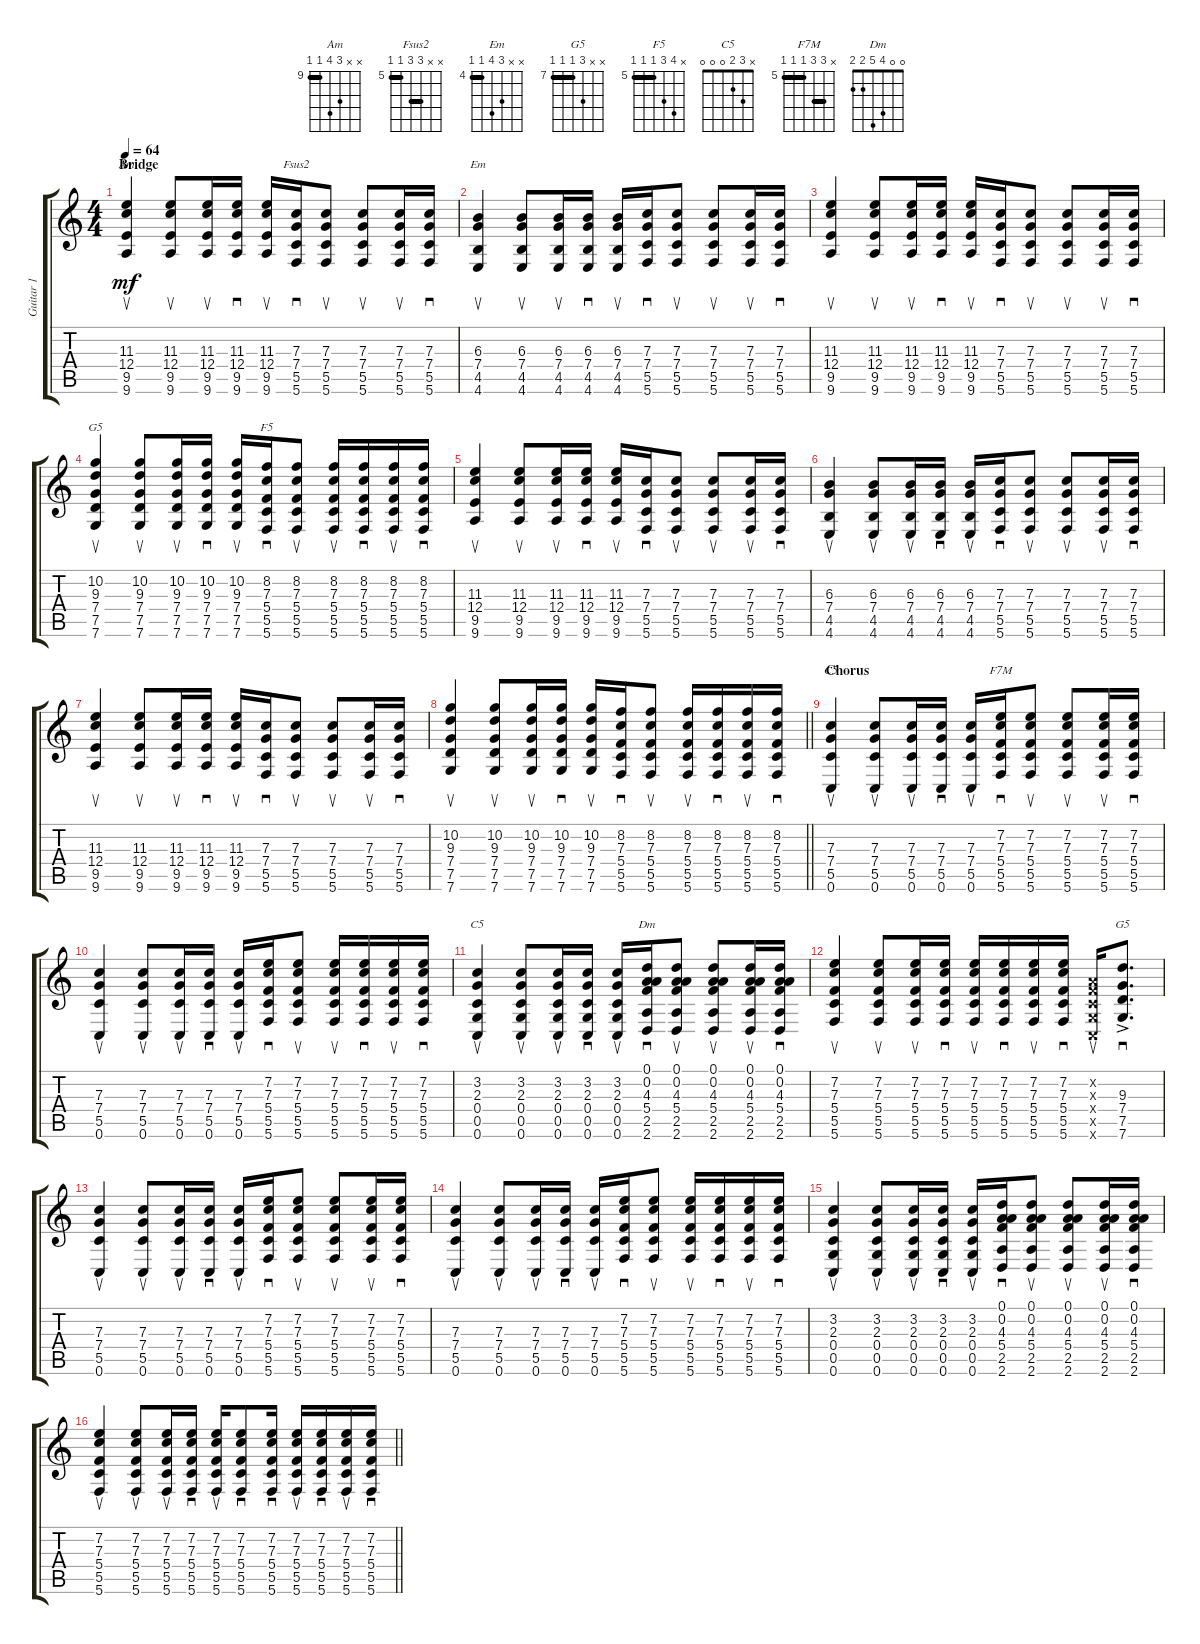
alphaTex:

\track ("Guitar 1" "Guitar 1") {instrument acousticguitarsteel}
\staff {score tabs}
\tuning (D4 A3 F3 C3 G2 C2) {hide}
\chord ("Am" x x 11 12 9 9) {firstfret 9 barre 9}
\chord ("Fsus2" x x 7 7 5 5) {firstfret 5 barre (5 7)}
\chord ("Em" x x 6 7 4 4) {firstfret 4 barre 4}
\chord ("G5" x 10 9 7 7 7) {firstfret 7 barre 7}
\chord ("F5" x 8 7 5 5 5) {firstfret 5 barre 5}
\chord ("C5" x x 7 7 5 0) {firstfret 5 barre 7}
\chord ("F7M" x 7 7 5 5 5) {firstfret 5 barre (5 7)}
\chord ("C5" x 3 2 0 0 0)
\chord ("Dm" 0 0 4 5 2 2)
\chord ("G5" x x 9 7 7 7) {firstfret 7 barre 7}
\ts (4 4)
\section ("" "Bridge")
\tempo 64
\clef g2
\ks c
(11.3 12.4 9.5 9.6).4{su ch "Am" dy mf} (11.3 12.4 9.5 9.6).8{su} (11.3 12.4 9.5 9.6).16{su} (11.3 12.4 9.5 9.6).16{sd} (11.3 12.4 9.5 9.6).16{su} (7.3 7.4 5.5 5.6).16{sd ch "Fsus2"} (7.3 7.4 5.5 5.6).8{su} (7.3 7.4 5.5 5.6).8{su} (7.3 7.4 5.5 5.6).16{su} (7.3 7.4 5.5 5.6).16{sd} |
(6.3 7.4 4.5 4.6).4{su ch "Em"} (6.3 7.4 4.5 4.6).8{su} (6.3 7.4 4.5 4.6).16{su} (6.3 7.4 4.5 4.6).16{sd} (6.3 7.4 4.5 4.6).16{su} (7.3 7.4 5.5 5.6).16{sd} (7.3 7.4 5.5 5.6).8{su} (7.3 7.4 5.5 5.6).8{su} (7.3 7.4 5.5 5.6).16{su} (7.3 7.4 5.5 5.6).16{sd} |
(11.3 12.4 9.5 9.6).4{su} (11.3 12.4 9.5 9.6).8{su} (11.3 12.4 9.5 9.6).16{su} (11.3 12.4 9.5 9.6).16{sd} (11.3 12.4 9.5 9.6).16{su} (7.3 7.4 5.5 5.6).16{sd} (7.3 7.4 5.5 5.6).8{su} (7.3 7.4 5.5 5.6).8{su} (7.3 7.4 5.5 5.6).16{su} (7.3 7.4 5.5 5.6).16{sd} |
(10.2 9.3 7.4 7.5 7.6).4{su ch "G5"} (10.2 9.3 7.4 7.5 7.6).8{su} (10.2 9.3 7.4 7.5 7.6).16{su} (10.2 9.3 7.4 7.5 7.6).16{sd} (10.2 9.3 7.4 7.5 7.6).16{su} (8.2 7.3 5.4 5.5 5.6).16{sd ch "F5"} (8.2 7.3 5.4 5.5 5.6).8{su} (8.2 7.3 5.4 5.5 5.6).16{su} (8.2 7.3 5.4 5.5 5.6).16{sd} (8.2 7.3 5.4 5.5 5.6).16{su} (8.2 7.3 5.4 5.5 5.6).16{sd} |
(11.3 12.4 9.5 9.6).4{su} (11.3 12.4 9.5 9.6).8{su} (11.3 12.4 9.5 9.6).16{su} (11.3 12.4 9.5 9.6).16{sd} (11.3 12.4 9.5 9.6).16{su} (7.3 7.4 5.5 5.6).16{sd} (7.3 7.4 5.5 5.6).8{su} (7.3 7.4 5.5 5.6).8{su} (7.3 7.4 5.5 5.6).16{su} (7.3 7.4 5.5 5.6).16{sd} |
(6.3 7.4 4.5 4.6).4{su} (6.3 7.4 4.5 4.6).8{su} (6.3 7.4 4.5 4.6).16{su} (6.3 7.4 4.5 4.6).16{sd} (6.3 7.4 4.5 4.6).16{su} (7.3 7.4 5.5 5.6).16{sd} (7.3 7.4 5.5 5.6).8{su} (7.3 7.4 5.5 5.6).8{su} (7.3 7.4 5.5 5.6).16{su} (7.3 7.4 5.5 5.6).16{sd} |
(11.3 12.4 9.5 9.6).4{su} (11.3 12.4 9.5 9.6).8{su} (11.3 12.4 9.5 9.6).16{su} (11.3 12.4 9.5 9.6).16{sd} (11.3 12.4 9.5 9.6).16{su} (7.3 7.4 5.5 5.6).16{sd} (7.3 7.4 5.5 5.6).8{su} (7.3 7.4 5.5 5.6).8{su} (7.3 7.4 5.5 5.6).16{su} (7.3 7.4 5.5 5.6).16{sd} |
\barLineRight lightlight
(10.2 9.3 7.4 7.5 7.6).4{su} (10.2 9.3 7.4 7.5 7.6).8{su} (10.2 9.3 7.4 7.5 7.6).16{su} (10.2 9.3 7.4 7.5 7.6).16{sd} (10.2 9.3 7.4 7.5 7.6).16{su} (8.2 7.3 5.4 5.5 5.6).16{sd} (8.2 7.3 5.4 5.5 5.6).8{su} (8.2 7.3 5.4 5.5 5.6).16{su} (8.2 7.3 5.4 5.5 5.6).16{sd} (8.2 7.3 5.4 5.5 5.6).16{su} (8.2 7.3 5.4 5.5 5.6).16{sd} |
\section ("" "Chorus")
(7.3 7.4 5.5 0.6).4{su ch "C5"} (7.3 7.4 5.5 0.6).8{su} (7.3 7.4 5.5 0.6).16{su} (7.3 7.4 5.5 0.6).16{sd} (7.3 7.4 5.5 0.6).16{su} (7.2 7.3 5.4 5.5 5.6).16{sd ch "F7M"} (7.2 7.3 5.4 5.5 5.6).8{su} (7.2 7.3 5.4 5.5 5.6).8{su} (7.2 7.3 5.4 5.5 5.6).16{su} (7.2 7.3 5.4 5.5 5.6).16{sd} |
(7.3 7.4 5.5 0.6).4{su} (7.3 7.4 5.5 0.6).8{su} (7.3 7.4 5.5 0.6).16{su} (7.3 7.4 5.5 0.6).16{sd} (7.3 7.4 5.5 0.6).16{su} (7.2 7.3 5.4 5.5 5.6).16{sd} (7.2 7.3 5.4 5.5 5.6).8{su} (7.2 7.3 5.4 5.5 5.6).16{su} (7.2 7.3 5.4 5.5 5.6).16{sd} (7.2 7.3 5.4 5.5 5.6).16{su} (7.2 7.3 5.4 5.5 5.6).16{sd} |
(3.2 2.3 0.4 0.5 0.6).4{su ch "C5"} (3.2 2.3 0.4 0.5 0.6).8{su} (3.2 2.3 0.4 0.5 0.6).16{su} (3.2 2.3 0.4 0.5 0.6).16{sd} (3.2 2.3 0.4 0.5 0.6).16{su} (0.1 0.2 4.3 5.4 2.5 2.6).16{sd ch "Dm"} (0.1 0.2 4.3 5.4 2.5 2.6).8{su} (0.1 0.2 4.3 5.4 2.5 2.6).8{su} (0.1 0.2 4.3 5.4 2.5 2.6).16{su} (0.1 0.2 4.3 5.4 2.5 2.6).16{sd} |
(7.2 7.3 5.4 5.5 5.6).4{su} (7.2 7.3 5.4 5.5 5.6).8{su} (7.2 7.3 5.4 5.5 5.6).16{su} (7.2 7.3 5.4 5.5 5.6).16{sd} (7.2 7.3 5.4 5.5 5.6).16{su} (7.2 7.3 5.4 5.5 5.6).16{sd} (7.2 7.3 5.4 5.5 5.6).16{su} (7.2 7.3 5.4 5.5 5.6).16{sd} (0.2{x} 0.3{x} 0.4{x} 0.5{x} 0.6{x}).16{su} (9.3{ac} 7.4{ac} 7.5{ac} 7.6{ac}).8{d sd ch "G5"} |
(7.3 7.4 5.5 0.6).4{su} (7.3 7.4 5.5 0.6).8{su} (7.3 7.4 5.5 0.6).16{su} (7.3 7.4 5.5 0.6).16{sd} (7.3 7.4 5.5 0.6).16{su} (7.2 7.3 5.4 5.5 5.6).16{sd} (7.2 7.3 5.4 5.5 5.6).8{su} (7.2 7.3 5.4 5.5 5.6).8{su} (7.2 7.3 5.4 5.5 5.6).16{su} (7.2 7.3 5.4 5.5 5.6).16{sd} |
(7.3 7.4 5.5 0.6).4{su} (7.3 7.4 5.5 0.6).8{su} (7.3 7.4 5.5 0.6).16{su} (7.3 7.4 5.5 0.6).16{sd} (7.3 7.4 5.5 0.6).16{su} (7.2 7.3 5.4 5.5 5.6).16{sd} (7.2 7.3 5.4 5.5 5.6).8{su} (7.2 7.3 5.4 5.5 5.6).16{su} (7.2 7.3 5.4 5.5 5.6).16{sd} (7.2 7.3 5.4 5.5 5.6).16{su} (7.2 7.3 5.4 5.5 5.6).16{sd} |
(3.2 2.3 0.4 0.5 0.6).4{su} (3.2 2.3 0.4 0.5 0.6).8{su} (3.2 2.3 0.4 0.5 0.6).16{su} (3.2 2.3 0.4 0.5 0.6).16{sd} (3.2 2.3 0.4 0.5 0.6).16{su} (0.1 0.2 4.3 5.4 2.5 2.6).16{sd} (0.1 0.2 4.3 5.4 2.5 2.6).8{su} (0.1 0.2 4.3 5.4 2.5 2.6).8{su} (0.1 0.2 4.3 5.4 2.5 2.6).16{su} (0.1 0.2 4.3 5.4 2.5 2.6).16{sd} |
\barLineRight lightlight
(7.2 7.3 5.4 5.5 5.6).4{su} (7.2 7.3 5.4 5.5 5.6).8{su} (7.2 7.3 5.4 5.5 5.6).16{su} (7.2 7.3 5.4 5.5 5.6).16{sd} (7.2 7.3 5.4 5.5 5.6).16{su} (7.2 7.3 5.4 5.5 5.6).8{sd} (7.2 7.3 5.4 5.5 5.6).16{sd} (7.2 7.3 5.4 5.5 5.6).16{su} (7.2 7.3 5.4 5.5 5.6).16{sd} (7.2 7.3 5.4 5.5 5.6).16{su} (7.2 7.3 5.4 5.5 5.6).16{sd}
